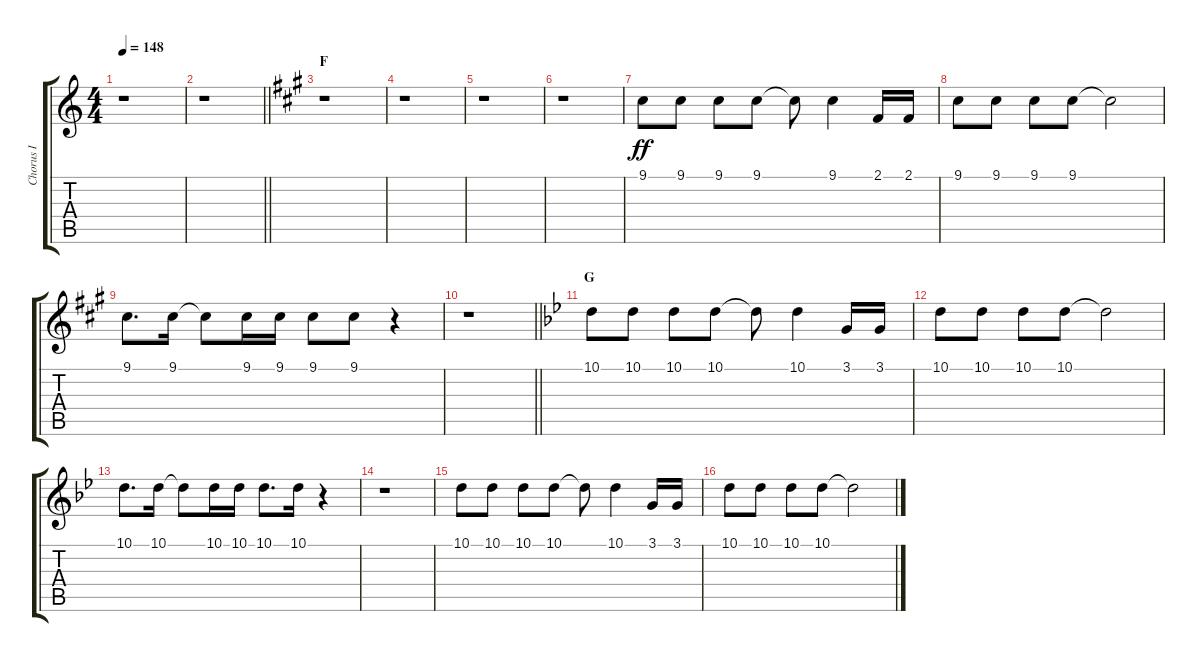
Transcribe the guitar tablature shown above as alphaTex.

\track ("Chorus I" "Chorus I") {instrument voiceoohs}
\staff {score tabs}
\tuning (E4 B3 G3 D3 A2 E2) {hide}
\ts (4 4)
\tempo 148
\clef g2
\ks c
r.1{dy ff} |
\barLineRight lightlight
r.1 |
\section ("" "F")
\ks a
r.1 |
r.1 |
r.1 |
r.1 |
9.1.8 9.1.8 9.1.8 9.1.8 9.1{t}.8 9.1.4 2.1.16 2.1.16 |
9.1.8 9.1.8 9.1.8 9.1.8 9.1{t}.2 |
9.1.8{d} 9.1.16 9.1{t}.8 9.1.16 9.1.16 9.1.8 9.1.8 r.4 |
\barLineRight lightlight
r.1 |
\section ("" "G")
\ks bb
10.1.8 10.1.8 10.1.8 10.1.8 10.1{t}.8 10.1.4 3.1.16 3.1.16 |
10.1.8 10.1.8 10.1.8 10.1.8 10.1{t}.2 |
10.1.8{d} 10.1.16 10.1{t}.8 10.1.16 10.1.16 10.1.8{d} 10.1.16 r.4 |
r.1 |
10.1.8 10.1.8 10.1.8 10.1.8 10.1{t}.8 10.1.4 3.1.16 3.1.16 |
10.1.8 10.1.8 10.1.8 10.1.8 10.1{t}.2
